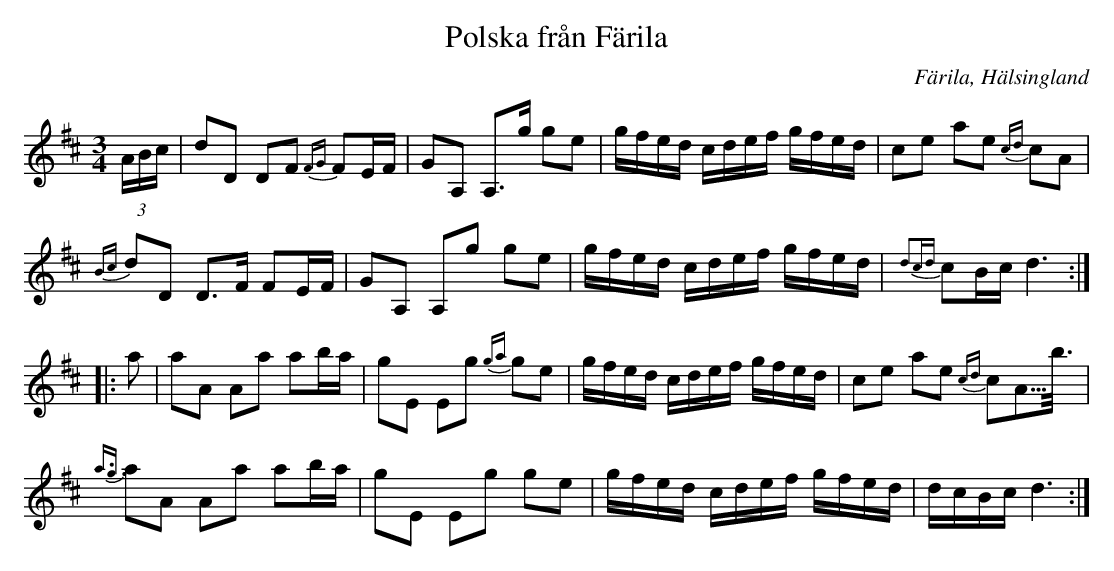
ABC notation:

X:1
T:Polska från Färila
O:Färila, Hälsingland
M:3/4
L:1/16
U:t=turn
K:D
(3ABc | d2D2 D2F2 {F4/3G4/3}F2EF | G2A,2 A,2>g2 g2e2 | gfed cdef gfed | c2e2 a2e2 {cd}c2A2 |
{Bc}d2D2 D2>F2 F2EF | G2A,2 A,2g2 g2e2 | gfed cdef gfed | {d2c3/3d3/3}c2Bc d6 ::
a2 | a2A2 A2a2 a2ba | g2E2 E2g2 {g3/3a3/3}g2e2 | gfed cdef gfed | c2e2 a2e2 {cd}c2A5/4b3/4 |
{a6/4g6/4}a2A2 A2a2 a2ba | g2E2 E2g2 g2e2 | gfed cdef gfed | dcBc d6 :|
